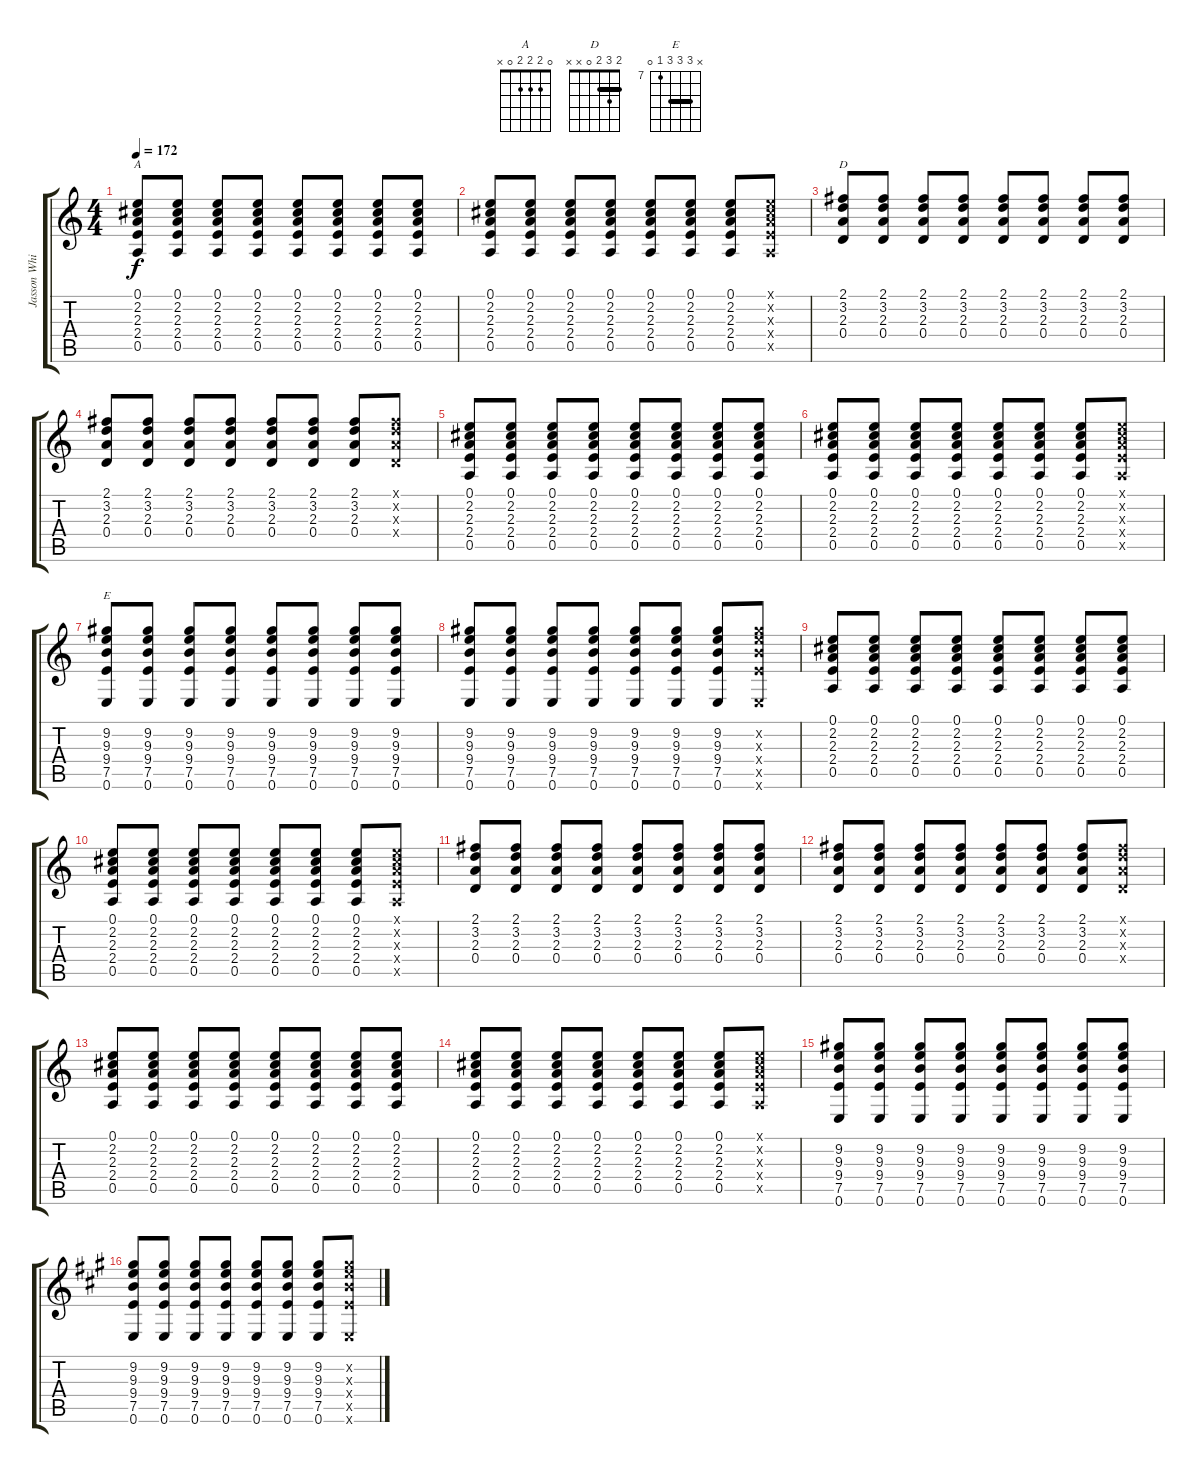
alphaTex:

\track ("Jasson Whilles" "Jasson Whi") {instrument distortionguitar}
\staff {score tabs}
\tuning (E4 B3 G3 D3 A2 E2) {hide}
\chord ("A" 0 2 2 2 0 x)
\chord ("D" 2 3 2 0 x x) {barre 2}
\chord ("E" x 9 9 9 7 0) {firstfret 7 barre 9}
\ts (4 4)
\tempo 172
\clef g2
\ks c
(0.1 2.2 2.3 2.4 0.5).8{ch "A" dy f volume 11} (0.1 2.2 2.3 2.4 0.5).8 (0.1 2.2 2.3 2.4 0.5).8 (0.1 2.2 2.3 2.4 0.5).8 (0.1 2.2 2.3 2.4 0.5).8 (0.1 2.2 2.3 2.4 0.5).8 (0.1 2.2 2.3 2.4 0.5).8 (0.1 2.2 2.3 2.4 0.5).8 |
(0.1 2.2 2.3 2.4 0.5).8 (0.1 2.2 2.3 2.4 0.5).8 (0.1 2.2 2.3 2.4 0.5).8 (0.1 2.2 2.3 2.4 0.5).8 (0.1 2.2 2.3 2.4 0.5).8 (0.1 2.2 2.3 2.4 0.5).8 (0.1 2.2 2.3 2.4 0.5).8 (0.1{x} 2.2{x} 2.3{x} 2.4{x} 0.5{x}).8 |
(2.1 3.2 2.3 0.4).8{ch "D"} (2.1 3.2 2.3 0.4).8 (2.1 3.2 2.3 0.4).8 (2.1 3.2 2.3 0.4).8 (2.1 3.2 2.3 0.4).8 (2.1 3.2 2.3 0.4).8 (2.1 3.2 2.3 0.4).8 (2.1 3.2 2.3 0.4).8 |
(2.1 3.2 2.3 0.4).8 (2.1 3.2 2.3 0.4).8 (2.1 3.2 2.3 0.4).8 (2.1 3.2 2.3 0.4).8 (2.1 3.2 2.3 0.4).8 (2.1 3.2 2.3 0.4).8 (2.1 3.2 2.3 0.4).8 (2.1{x} 3.2{x} 2.3{x} 0.4{x}).8 |
(0.1 2.2 2.3 2.4 0.5).8 (0.1 2.2 2.3 2.4 0.5).8 (0.1 2.2 2.3 2.4 0.5).8 (0.1 2.2 2.3 2.4 0.5).8 (0.1 2.2 2.3 2.4 0.5).8 (0.1 2.2 2.3 2.4 0.5).8 (0.1 2.2 2.3 2.4 0.5).8 (0.1 2.2 2.3 2.4 0.5).8 |
(0.1 2.2 2.3 2.4 0.5).8 (0.1 2.2 2.3 2.4 0.5).8 (0.1 2.2 2.3 2.4 0.5).8 (0.1 2.2 2.3 2.4 0.5).8 (0.1 2.2 2.3 2.4 0.5).8 (0.1 2.2 2.3 2.4 0.5).8 (0.1 2.2 2.3 2.4 0.5).8 (0.1{x} 2.2{x} 2.3{x} 2.4{x} 0.5{x}).8 |
(9.2 9.3 9.4 7.5 0.6).8{ch "E"} (9.2 9.3 9.4 7.5 0.6).8 (9.2 9.3 9.4 7.5 0.6).8 (9.2 9.3 9.4 7.5 0.6).8 (9.2 9.3 9.4 7.5 0.6).8 (9.2 9.3 9.4 7.5 0.6).8 (9.2 9.3 9.4 7.5 0.6).8 (9.2 9.3 9.4 7.5 0.6).8 |
(9.2 9.3 9.4 7.5 0.6).8 (9.2 9.3 9.4 7.5 0.6).8 (9.2 9.3 9.4 7.5 0.6).8 (9.2 9.3 9.4 7.5 0.6).8 (9.2 9.3 9.4 7.5 0.6).8 (9.2 9.3 9.4 7.5 0.6).8 (9.2 9.3 9.4 7.5 0.6).8 (9.2{x} 9.3{x} 9.4{x} 7.5{x} 0.6{x}).8 |
(0.1 2.2 2.3 2.4 0.5).8 (0.1 2.2 2.3 2.4 0.5).8 (0.1 2.2 2.3 2.4 0.5).8 (0.1 2.2 2.3 2.4 0.5).8 (0.1 2.2 2.3 2.4 0.5).8 (0.1 2.2 2.3 2.4 0.5).8 (0.1 2.2 2.3 2.4 0.5).8 (0.1 2.2 2.3 2.4 0.5).8 |
(0.1 2.2 2.3 2.4 0.5).8 (0.1 2.2 2.3 2.4 0.5).8 (0.1 2.2 2.3 2.4 0.5).8 (0.1 2.2 2.3 2.4 0.5).8 (0.1 2.2 2.3 2.4 0.5).8 (0.1 2.2 2.3 2.4 0.5).8 (0.1 2.2 2.3 2.4 0.5).8 (0.1{x} 2.2{x} 2.3{x} 2.4{x} 0.5{x}).8 |
(2.1 3.2 2.3 0.4).8 (2.1 3.2 2.3 0.4).8 (2.1 3.2 2.3 0.4).8 (2.1 3.2 2.3 0.4).8 (2.1 3.2 2.3 0.4).8 (2.1 3.2 2.3 0.4).8 (2.1 3.2 2.3 0.4).8 (2.1 3.2 2.3 0.4).8 |
(2.1 3.2 2.3 0.4).8 (2.1 3.2 2.3 0.4).8 (2.1 3.2 2.3 0.4).8 (2.1 3.2 2.3 0.4).8 (2.1 3.2 2.3 0.4).8 (2.1 3.2 2.3 0.4).8 (2.1 3.2 2.3 0.4).8 (2.1{x} 3.2{x} 2.3{x} 0.4{x}).8 |
(0.1 2.2 2.3 2.4 0.5).8 (0.1 2.2 2.3 2.4 0.5).8 (0.1 2.2 2.3 2.4 0.5).8 (0.1 2.2 2.3 2.4 0.5).8 (0.1 2.2 2.3 2.4 0.5).8 (0.1 2.2 2.3 2.4 0.5).8 (0.1 2.2 2.3 2.4 0.5).8 (0.1 2.2 2.3 2.4 0.5).8 |
(0.1 2.2 2.3 2.4 0.5).8 (0.1 2.2 2.3 2.4 0.5).8 (0.1 2.2 2.3 2.4 0.5).8 (0.1 2.2 2.3 2.4 0.5).8 (0.1 2.2 2.3 2.4 0.5).8 (0.1 2.2 2.3 2.4 0.5).8 (0.1 2.2 2.3 2.4 0.5).8 (0.1{x} 2.2{x} 2.3{x} 2.4{x} 0.5{x}).8 |
(9.2 9.3 9.4 7.5 0.6).8 (9.2 9.3 9.4 7.5 0.6).8 (9.2 9.3 9.4 7.5 0.6).8 (9.2 9.3 9.4 7.5 0.6).8 (9.2 9.3 9.4 7.5 0.6).8 (9.2 9.3 9.4 7.5 0.6).8 (9.2 9.3 9.4 7.5 0.6).8 (9.2 9.3 9.4 7.5 0.6).8 |
\ks a
(9.2 9.3 9.4 7.5 0.6).8 (9.2 9.3 9.4 7.5 0.6).8 (9.2 9.3 9.4 7.5 0.6).8 (9.2 9.3 9.4 7.5 0.6).8 (9.2 9.3 9.4 7.5 0.6).8 (9.2 9.3 9.4 7.5 0.6).8 (9.2 9.3 9.4 7.5 0.6).8 (9.2{x} 9.3{x} 9.4{x} 7.5{x} 0.6{x}).8
